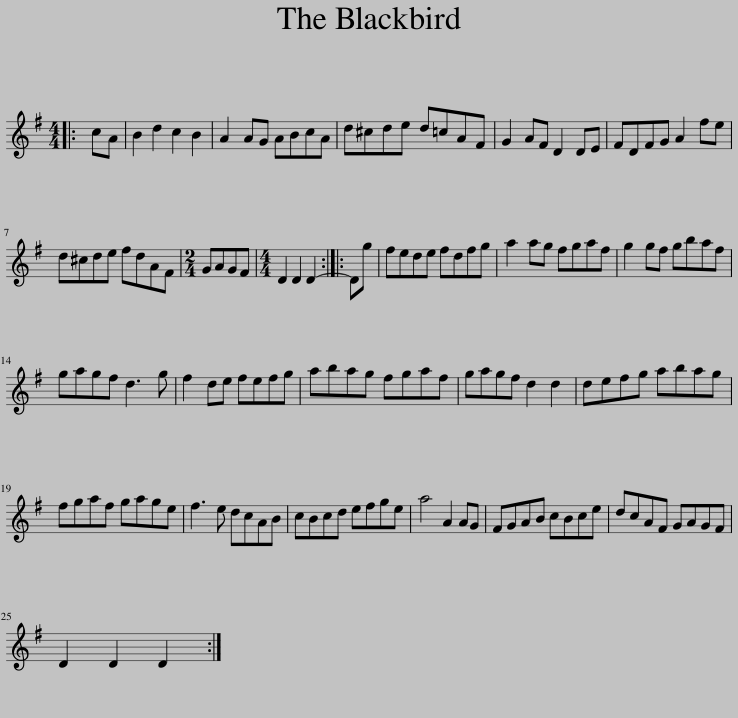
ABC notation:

X:1
L:1/8
M:4/4
I:linebreak $
K:G
V:1 treble
V:1
|: cA | B2 d2 c2 B2 | A2 AG ABcA | d^cde d=cAF | G2 AF D2 DE | %5
 FDFG A2 fe |$ d^cde fdAF |[M:2/4] GAGF |[M:4/4] D2 D2 D2- :: Dg | %10
 fede fdfg | a2 ag fgaf | g2 gf gbaf |$ gagf d3 g | f2 de fefg | %15
 abag fgaf | gagf d2 d2 | defg abag |$ fgaf gage | f3 e dcAB | %20
 cBcd efge | a4 A2 AG | FGAB cBce | dcAF GAGF |$ D2 D2 D2 :| %25
